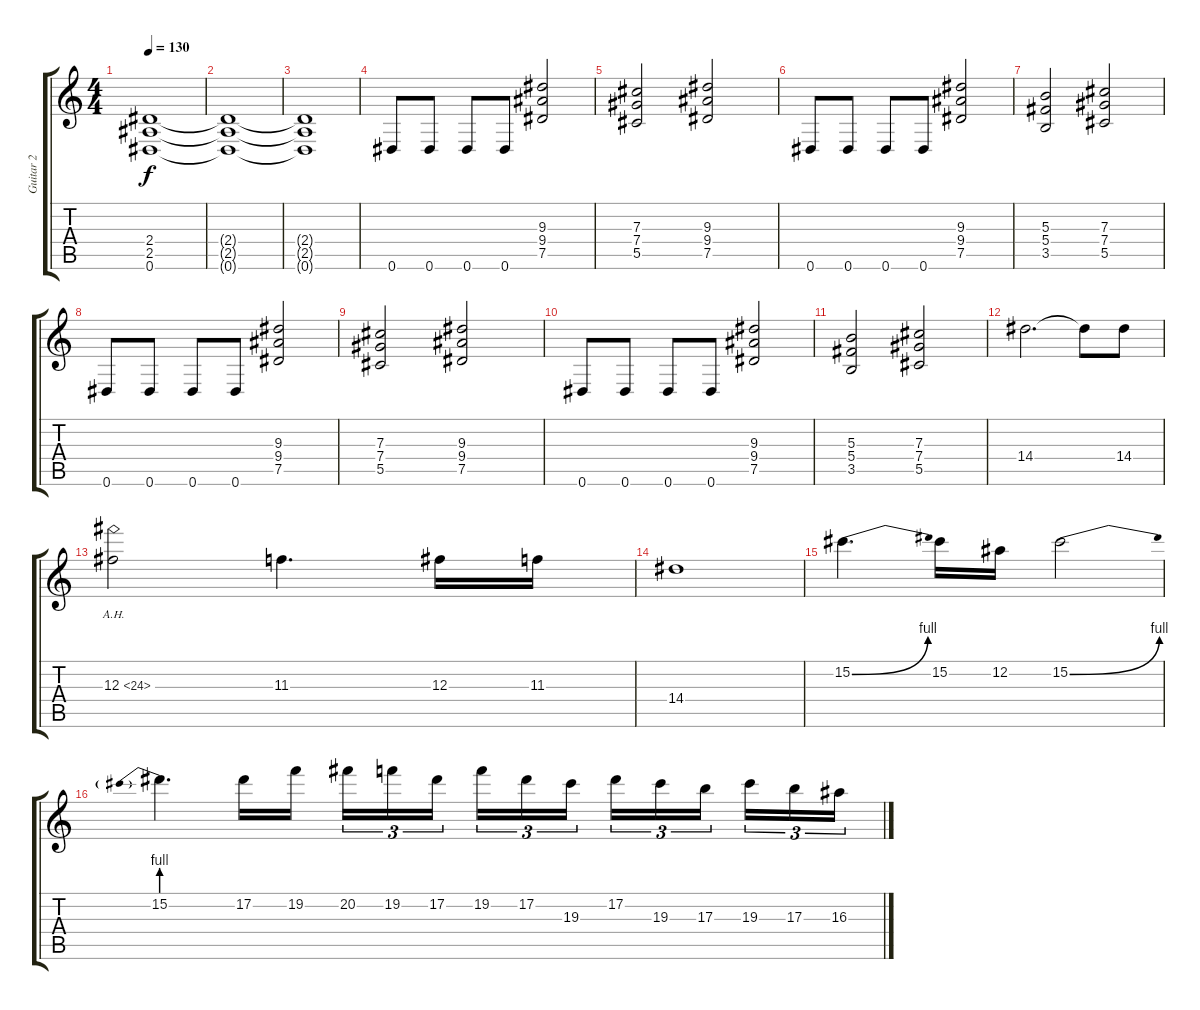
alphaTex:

\track ("Guitar 2" "Guitar 2") {instrument overdrivenguitar}
\staff {score tabs}
\tuning (Eb4 Bb3 Gb3 Db3 Ab2 Eb2) {hide}
\ts (4 4)
\tempo 130
\clef g2
\ks c
(2.4{t} 2.5{t} 0.6{t}).1{dy f} |
(2.4{t} 2.5{t} 0.6{t}).1 |
(2.4{t} 2.5{t} 0.6{t}).1 |
0.6.8 0.6.8 0.6.8 0.6.8 (9.3 9.4 7.5).2 |
(7.3 7.4 5.5).2 (9.3 9.4 7.5).2 |
0.6.8 0.6.8 0.6.8 0.6.8 (9.3 9.4 7.5).2 |
(5.3 5.4 3.5).2 (7.3 7.4 5.5).2 |
0.6.8 0.6.8 0.6.8 0.6.8 (9.3 9.4 7.5).2 |
(7.3 7.4 5.5).2 (9.3 9.4 7.5).2 |
0.6.8 0.6.8 0.6.8 0.6.8 (9.3 9.4 7.5).2 |
(5.3 5.4 3.5).2 (7.3 7.4 5.5).2 |
14.4.2{d instrument overdrivenguitar} 14.4{t}.8 14.4.8 |
12.3{ah 12}.2 11.3.4{d} 12.3.16 11.3.16 |
14.4.1 |
15.2{be (bend 0 0 60 4)}.4{d} 15.2.16 12.2.16 15.2{be (bend 0 0 60 4)}.2 |
15.2{be (prebend 0 4 60 4)}.4{d} 17.2.16 19.2.16 20.2.16{tu (3 2)} 19.2.16{tu (3 2)} 17.2.16{tu (3 2) beam splitsecondary} 19.2.16{tu (3 2)} 17.2.16{tu (3 2)} 19.3.16{tu (3 2)} 17.2.16{tu (3 2)} 19.3.16{tu (3 2)} 17.3.16{tu (3 2) beam splitsecondary} 19.3.16{tu (3 2)} 17.3.16{tu (3 2)} 16.3.16{tu (3 2)}
